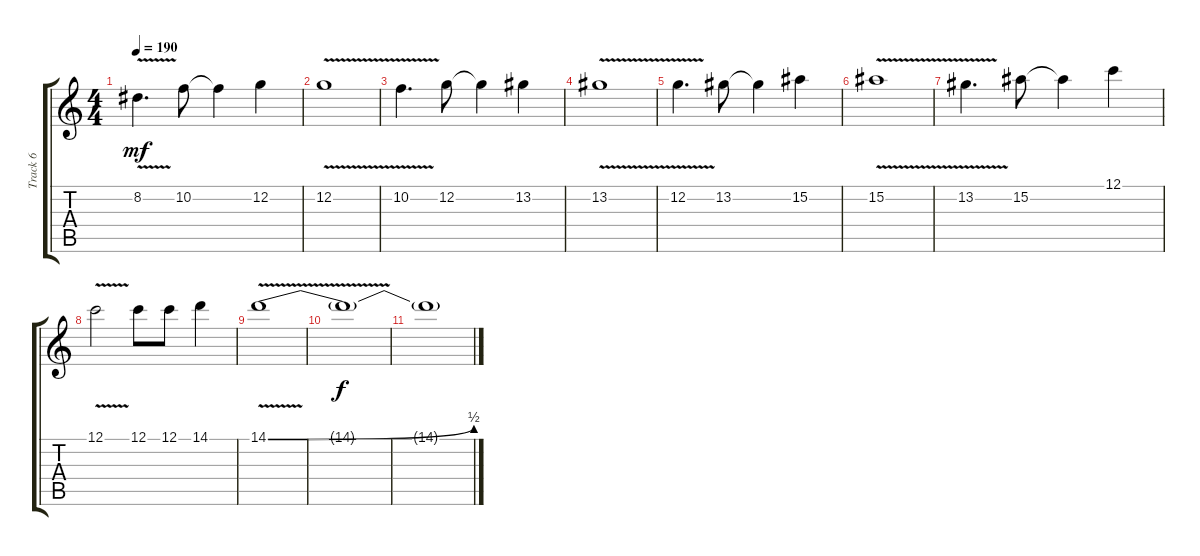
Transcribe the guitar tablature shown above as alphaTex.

\track ("Track 6" "Track 6") {instrument distortionguitar}
\staff {score tabs}
\tuning (C4 G3 Eb3 Bb2 F2 C2) {hide}
\ts (4 4)
\tempo 190
\clef g2
\ks c
8.2{v}.4{d dy mf} 10.2.8 10.2{t}.4 12.2.4 |
12.2{v}.1 |
10.2{v}.4{d} 12.2.8 12.2{t}.4 13.2.4 |
13.2{v}.1 |
12.2{v}.4{d} 13.2.8 13.2{t}.4 15.2.4 |
15.2{v}.1 |
13.2{v}.4{d} 15.2.8 15.2{t}.4 12.1.4 |
12.1{v}.2 12.1.8 12.1.8 14.1.4 |
14.1{be (bend 0 0 60 2) v}.1 |
14.1{t}.1{dy f} |
14.1{t}.1
